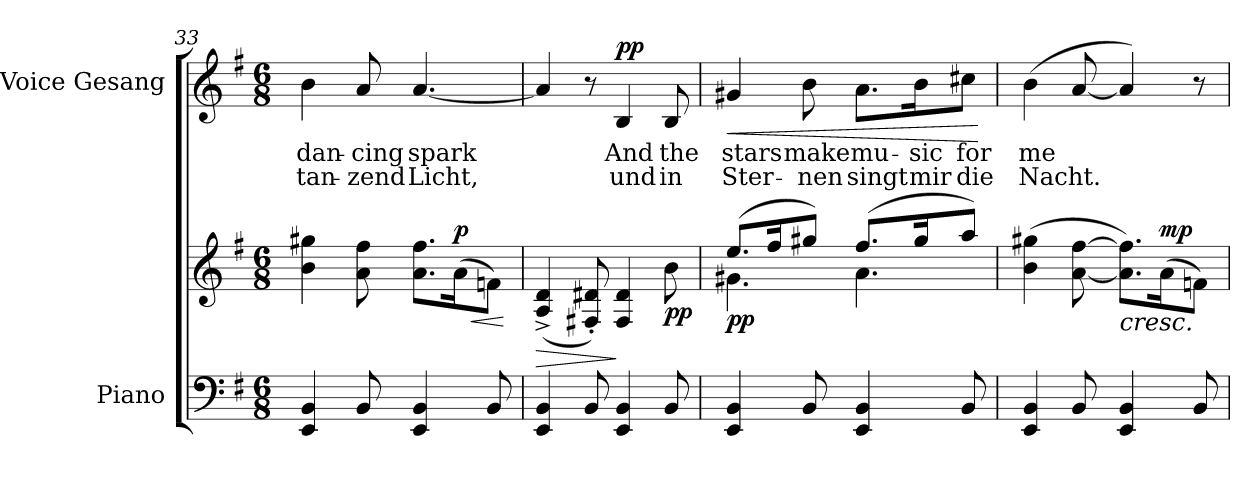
**kern	**kern	**dynam	**kern	**text	**text	**dynam
*part2	*part2	*part2	*part1	*part1	*part1	*part1
*staff3	*staff2	*staff2/3	*staff1	*staff1	*staff1	*staff1
*I"Piano	*	*	*I"Voice Gesang	*	*	*
*I'Pno	*	*	*	*	*	*
*clefF4	*clefG2	*	*clefG2	*	*	*
*k[f#]	*k[f#]	*	*k[f#]	*	*	*
*M6/8	*M6/8	*	*M6/8	*	*	*
=33	=33	=33	=33	=33	=33	=33
!	!	!	!	!LO:LY:b	!LO:LY:b	!
4EE/ 4BB/	4b\ 4gg#X\	.	4b\	dan-	tan-	.
!	!	!	!	!LO:LY:b	!LO:LY:b	!
8BB/	8a\ 8ff#\	.	8a/	-cing	-zend	.
!	!	!	!	!LO:LY:b	!LO:LY:b	!
4EE/ 4BB/	8.a\ 8.ff#\L	.	[4.a/	spark	Licht,	.
!	!	!LO:HP:b	!	!	!	!
!	!	!LO:DY:n=1:a	!	!	!	!
.	(>16a\K	< p	.	.	.	.
8BB/	8fn\J)	.	.	.	.	.
.	.	[	.	.	.	.
!!LO:LB:g=z
=34	=34	=34	=34	=34	=34	=34
!	!	!LO:HP:b	!	!	!	!
4EE/ 4BB/	(<4A/^ 4d/^	>	4a/]	.	.	.
8BB/	8F#X/' 8d#X/')	.	8r	.	.	.
!	!	!	!	!LO:LY:b	!LO:LY:b	!LO:DY:a
4EE/ 4BB/	4F#/ 4d#/	]	4B/	And	und	pp
!	!	!LO:DY:b	!	!LO:LY:b	!LO:LY:b	!
8BB/	8b\	pp	8B/	the	in	.
=35	=35	=35	=35	=35	=35	=35
*	*^	*	*	*	*	*
!	!	!	!LO:DY:b	!	!LO:LY:b	!LO:LY:b	!LO:HP:b
4EE/ 4BB/	(>8.ee/L	4.g#X\	pp	4g#X/	stars	Ster-	<
.	16ff#/K	.	.	.	.	.	.
!	!	!	!	!	!LO:LY:b	!LO:LY:b	!
8BB/	8gg#X/J)	.	.	8b\	make	-nen	.
!	!	!	!	!	!LO:LY:b	!LO:LY:b	!
4EE/ 4BB/	(>8.ff#/L	4.a\	.	8.a\L	mu-	singt	.
!	!	!	!	!	!LO:LY:b	!LO:LY:b	!
.	16gg#/K	.	.	16b\K	-sic	mir	.
!	!	!	!	!	!LO:LY:b	!LO:LY:b	!
8BB/	8aa/J)	.	.	8cc#X\J	for	die	.
*	*v	*v	*	*	*	*	*
.	.	.	.	.	.	[
=36	=36	=36	=36	=36	=36	=36
!	!	!	!	!LO:LY:b	!LO:LY:b	!
4EE/ 4BB/	(>4b\ 4gg#X\	.	(>4b\	me	Nacht.	.
8BB/	[8a\ [8ff#\	.	[8a/	.	.	.
!	!	!LO:HP:b	!	!	!	!
4EE/ 4BB/	8.a\] 8.ff#\]L)	<	4a/])	.	.	.
!	!	!LO:DY:a	!	!	!	!
.	(>16a\K	mp	.	.	.	.
8BB/	8fn\J)	.	8r	.	.	.
.	.	[	.	.	.	.
=	=	=	=	=	=	=
*-	*-	*-	*-	*-	*-	*-
